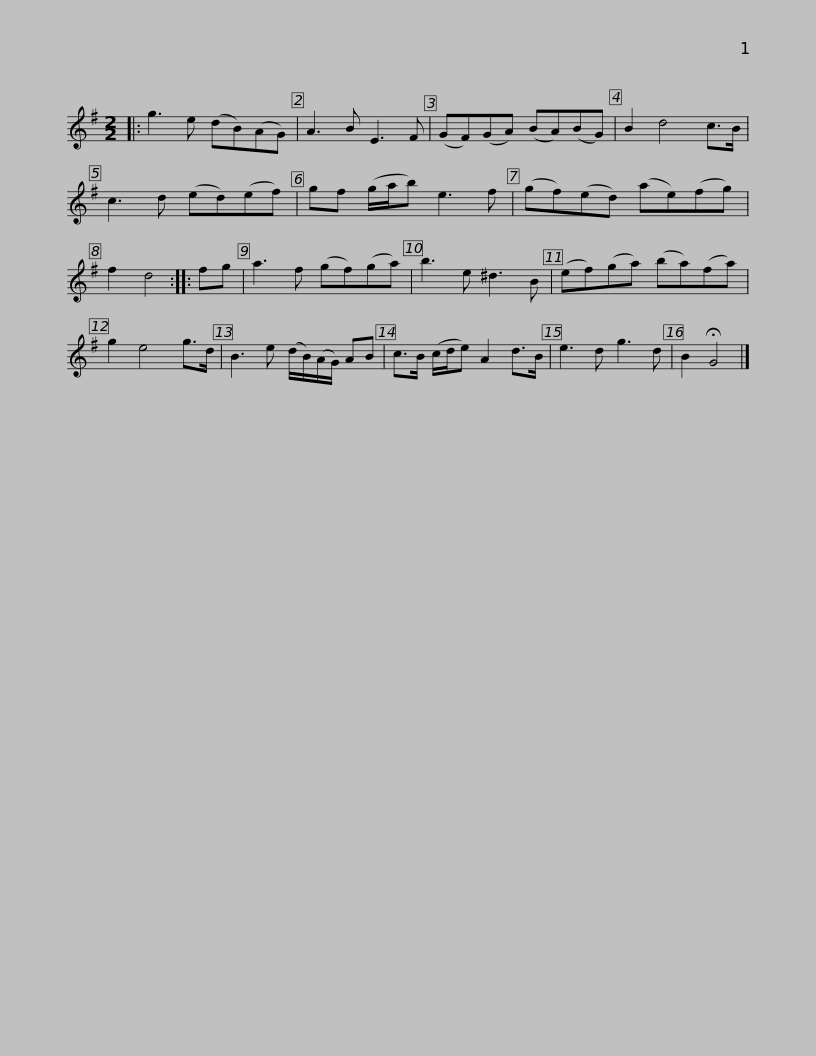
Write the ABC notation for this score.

X:1
L:1/8
M:2/2
I:linebreak $
K:G
V:1 treble
V:1
|: g3 e (dB)(AG) | A3 B E3 F | (GF)(GA) (BA)(BG) | B2 d4 c>B | c3 d (ed)(ef) | %5
 gf (g/a/b) e3 f |$ (gf)(ed) (ae)(fg) | f2 d4 :: fg | a3 f (gf)(ga) | %10
 b3 e ^d3 B | (ef)(ga) (ba)(fa) | g2 e4 g>d |$ B3 e (d/B/)(A/G/) AB | c>B (c/d/e) A2 d>B | %15
 e3 d g3 d | B2 !fermata!G4 |] %17
